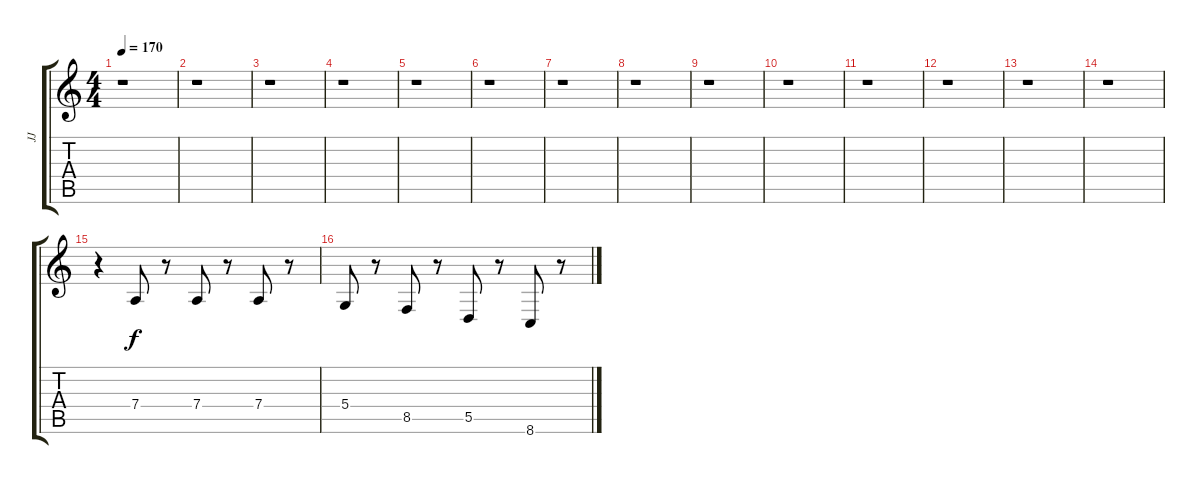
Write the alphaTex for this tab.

\track ("JJ" "JJ") {instrument oboe}
\staff {score tabs}
\tuning (E4 B3 G3 D3 A2 E2) {hide}
\ts (4 4)
\tempo 170
\clef g2
\ks c
r.1{dy f} |
r.1 |
r.1 |
r.1 |
r.1 |
r.1 |
r.1 |
r.1 |
r.1 |
r.1 |
r.1 |
r.1 |
r.1 |
r.1 |
r.4 7.4.8 r.8 7.4.8 r.8 7.4.8 r.8 |
5.4.8 r.8 8.5.8 r.8 5.5.8 r.8 8.6.8 r.8
